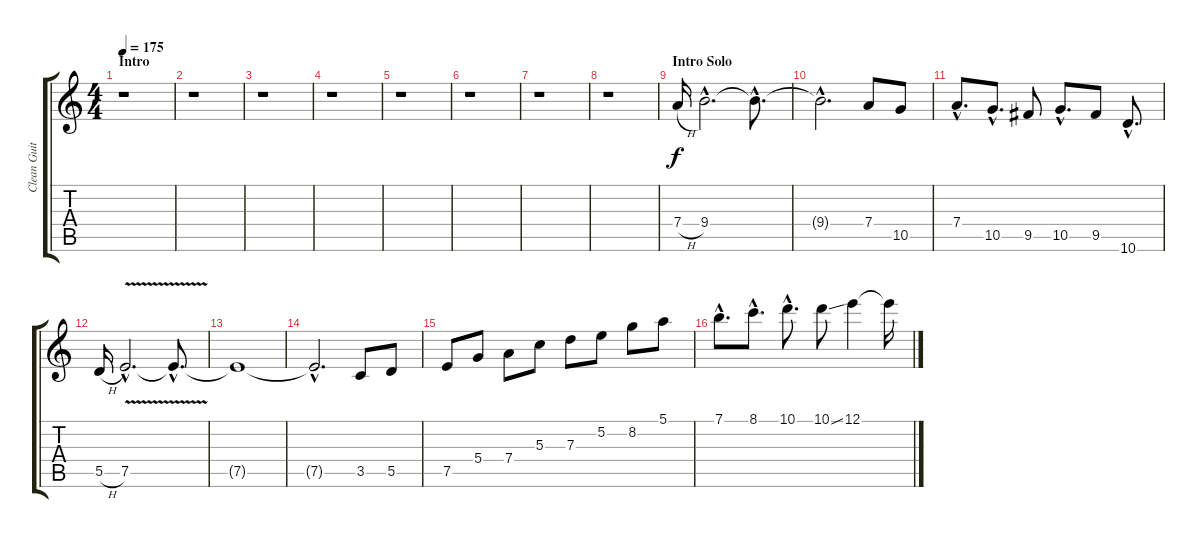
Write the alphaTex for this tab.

\track ("Clean Guitar Solo" "Clean Guit") {instrument electricguitarjazz}
\staff {score tabs}
\tuning (E4 B3 G3 D3 A2 E2) {hide}
\ts (4 4)
\section ("" "Intro")
\tempo 175
\clef g2
\ks c
r.1{dy f instrument electricguitarjazz} |
r.1 |
r.1 |
r.1 |
r.1 |
r.1 |
r.1 |
r.1 |
\section ("" "Intro Solo")
7.4{h}.16 9.4{hac}.2{d} 9.4{hac t}.8{d} |
9.4{hac t}.2{d} 7.4.8 10.5.8 |
7.4{hac}.8{d} 10.5{hac}.8{d} 9.5.8 10.5{hac}.8{d} 9.5.8 10.6{hac}.8{d} |
5.5{h}.16 7.5{v hac}.2{d} 7.5{hac t}.8{d} |
7.5{t}.1 |
7.5{hac t}.2{d} 3.5.8 5.5.8 |
7.5.8 5.4.8 7.4.8 5.3.8 7.3.8 5.2.8 8.2.8 5.1.8 |
7.1{hac}.8{d} 8.1{hac}.8{d} 10.1{hac}.8{d} 10.1{ss}.8 12.1.4 12.1{t}.16
